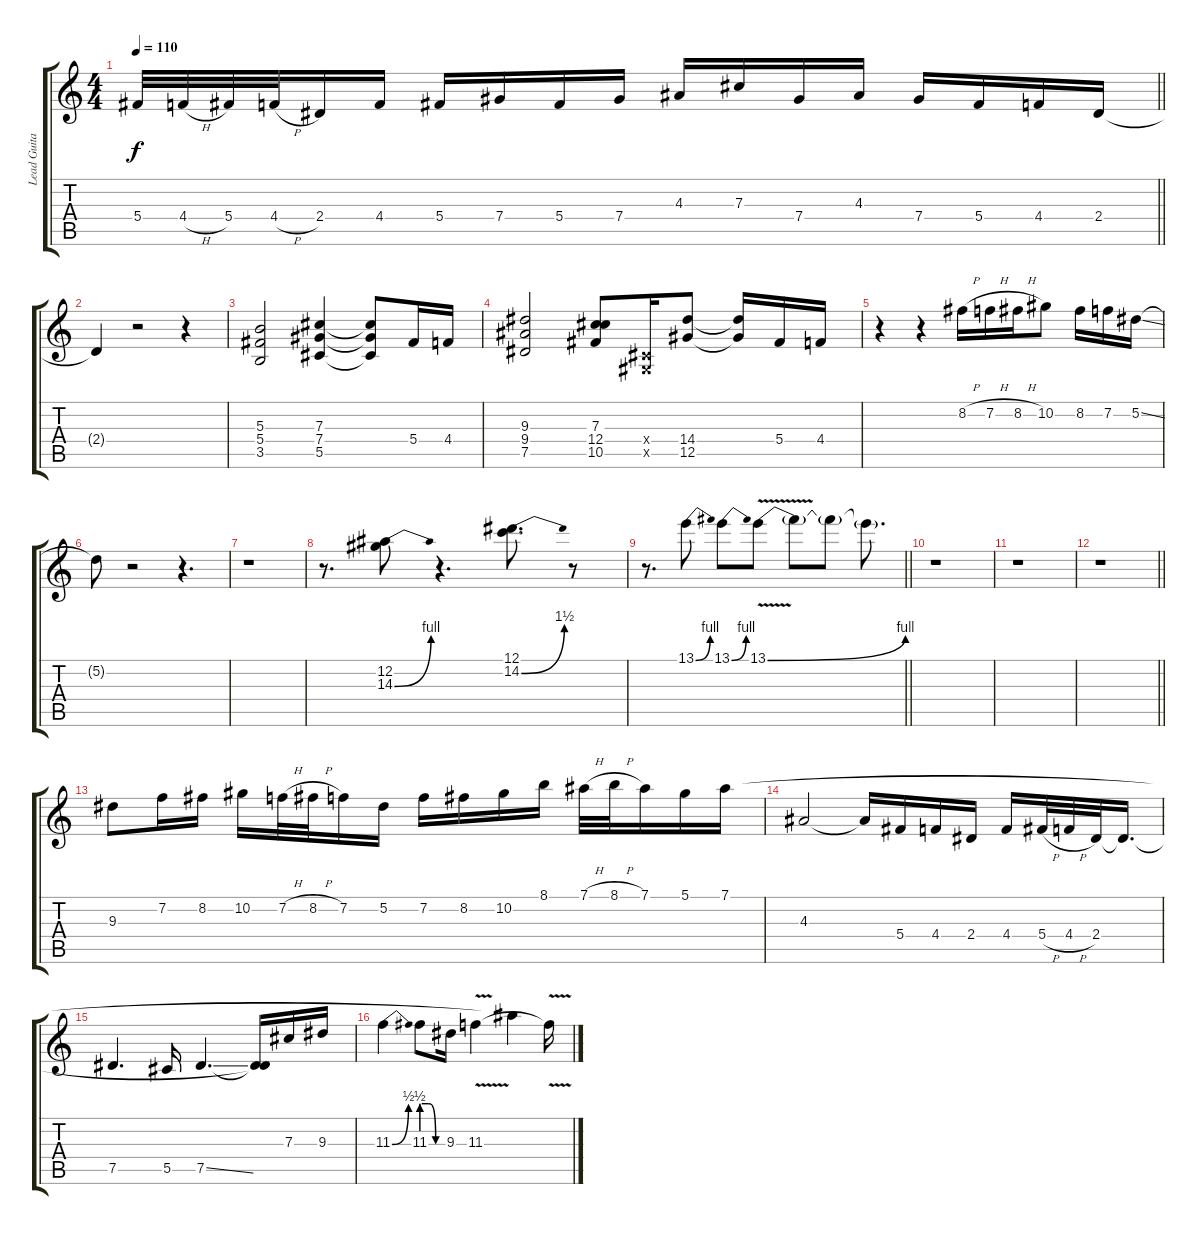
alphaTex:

\track ("Lead Guitar" "Lead Guita") {instrument distortionguitar}
\staff {score tabs}
\tuning (Eb4 Bb3 Gb3 Db3 Ab2 Eb2) {hide}
\ts (4 4)
\tempo 110
\clef g2
\barLineRight lightlight
\ks c
5.4.32{dy f} 4.4{h}.32 5.4.32 4.4{h}.32 2.4.16 4.4.16 5.4.16 7.4.16 5.4.16 7.4.16 4.3.16 7.3.16 7.4.16 4.3.16 7.4.16 5.4.16 4.4.16 2.4.16 |
2.4{t}.4 r.2 r.4 |
(5.3 5.4 3.5).2 (7.3 7.4 5.5).4 (7.3{t} 7.4{t} 5.5{t}).8 5.4.16 4.4.16 |
(9.3 9.4 7.5).2 (7.3 12.4 10.5).8 (0.4{x} 0.5{x}).16 (14.4 12.5).8 (14.4{t} 12.5{t}).16 5.4.16 4.4.16 |
r.4 r.4 8.2{h}.16 7.2{h}.16 8.2{h}.16 10.2.8 8.2.16 7.2.16 5.2{ss}.16 |
5.2{t}.8 r.2 r.4{d} |
r.1 |
r.8{d} (12.2 14.3{be (bend 0 0 60 4)}).8 r.4{d} (12.1 14.2{be (bend 0 0 60 6)}).8{d} r.8 |
\barLineRight lightlight
r.8{d} 13.1{be (bend 0 0 60 4)}.8 13.1{be (bend 0 0 60 4)}.8 13.1{be (bend 0 0 60 4) v}.8 13.1{t}.8 13.1{t}.8 13.1{t}.8{d} |
r.1 |
r.1 |
\barLineRight lightlight
r.1 |
9.3.8 7.2.16 8.2.16 10.2.16 7.2{h}.32 8.2{h}.32 7.2.16 5.2.16 7.2.16 8.2.16 10.2.16 8.1.16 7.1{h}.32 8.1{h}.32 7.1.16 5.1.16 7.1.16 |
4.3.2 4.3{t}.16 5.4.16 4.4.16 2.4.16 4.4.16 5.4{h}.32 4.4{h}.32 2.4.32 2.4{t}.16{d} |
7.5.4{d} 5.5.16 7.5{ss}.4{d} (2.4{t} 7.5{t}).16 7.3.16 9.3.16 |
11.3{be (bend 0 0 60 2)}.4 11.3{be (custom 0 2 20 2 40 0 60 0)}.8 9.3.16 11.3{v}.4 7.1{t}.4 11.3{t}.16
